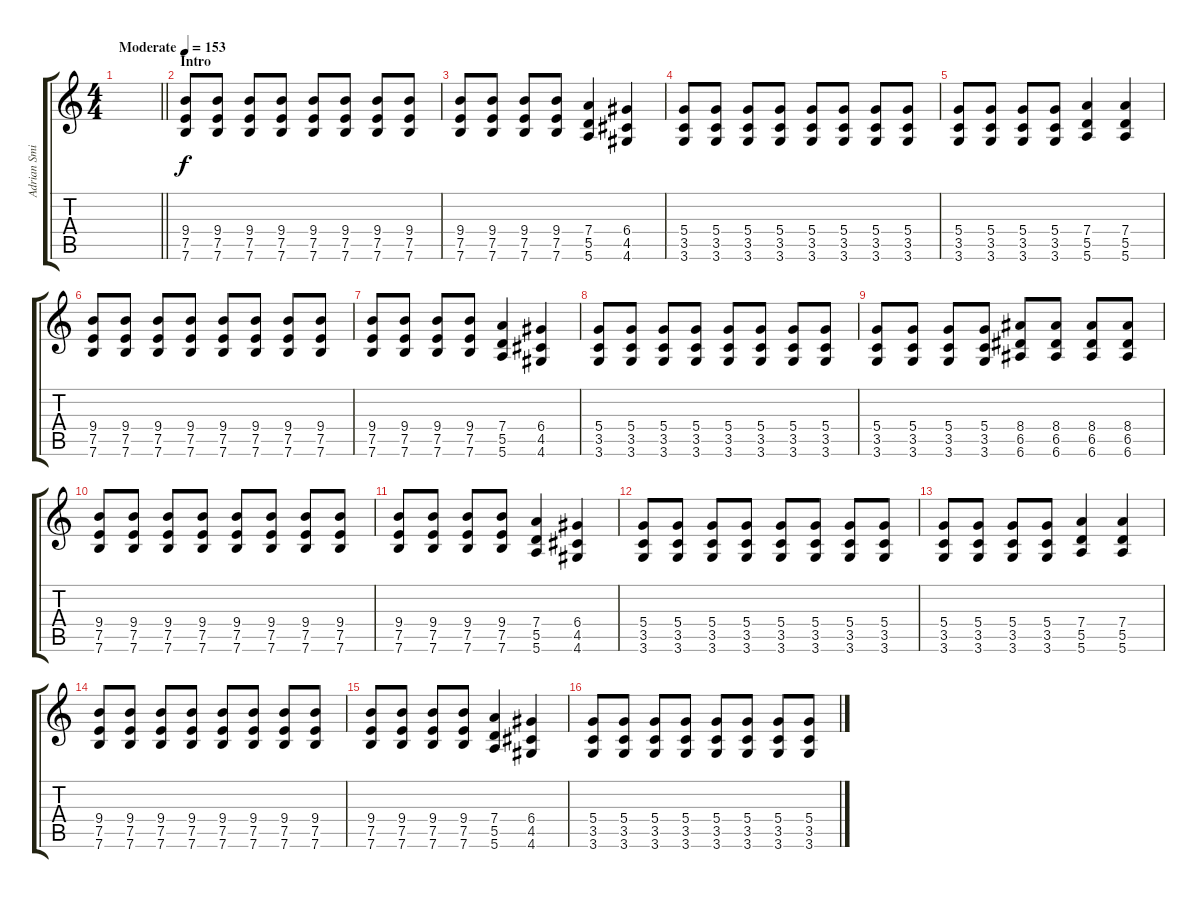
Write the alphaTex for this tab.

\track ("Adrian Smith" "Adrian Smi") {instrument overdrivenguitar}
\staff {score tabs}
\tuning (E4 B3 G3 D3 A2 E2) {hide}
\ts (4 4)
\tempo (153 "Moderate")
\clef g2
\barLineRight lightlight
\ks c
|
\section ("" "Intro")
(9.4 7.5 7.6).8 (9.4 7.5 7.6).8 (9.4 7.5 7.6).8 (9.4 7.5 7.6).8 (9.4 7.5 7.6).8 (9.4 7.5 7.6).8 (9.4 7.5 7.6).8 (9.4 7.5 7.6).8 |
(9.4 7.5 7.6).8 (9.4 7.5 7.6).8 (9.4 7.5 7.6).8 (9.4 7.5 7.6).8 (7.4 5.5 5.6).4 (6.4 4.5 4.6).4 |
(5.4 3.5 3.6).8 (5.4 3.5 3.6).8 (5.4 3.5 3.6).8 (5.4 3.5 3.6).8 (5.4 3.5 3.6).8 (5.4 3.5 3.6).8 (5.4 3.5 3.6).8 (5.4 3.5 3.6).8 |
(5.4 3.5 3.6).8 (5.4 3.5 3.6).8 (5.4 3.5 3.6).8 (5.4 3.5 3.6).8 (7.4 5.5 5.6).4 (7.4 5.5 5.6).4 |
(9.4 7.5 7.6).8 (9.4 7.5 7.6).8 (9.4 7.5 7.6).8 (9.4 7.5 7.6).8 (9.4 7.5 7.6).8 (9.4 7.5 7.6).8 (9.4 7.5 7.6).8 (9.4 7.5 7.6).8 |
(9.4 7.5 7.6).8 (9.4 7.5 7.6).8 (9.4 7.5 7.6).8 (9.4 7.5 7.6).8 (7.4 5.5 5.6).4 (6.4 4.5 4.6).4 |
(5.4 3.5 3.6).8 (5.4 3.5 3.6).8 (5.4 3.5 3.6).8 (5.4 3.5 3.6).8 (5.4 3.5 3.6).8 (5.4 3.5 3.6).8 (5.4 3.5 3.6).8 (5.4 3.5 3.6).8 |
(5.4 3.5 3.6).8 (5.4 3.5 3.6).8 (5.4 3.5 3.6).8 (5.4 3.5 3.6).8 (8.4 6.5 6.6).8 (8.4 6.5 6.6).8 (8.4 6.5 6.6).8 (8.4 6.5 6.6).8 |
(9.4 7.5 7.6).8 (9.4 7.5 7.6).8 (9.4 7.5 7.6).8 (9.4 7.5 7.6).8 (9.4 7.5 7.6).8 (9.4 7.5 7.6).8 (9.4 7.5 7.6).8 (9.4 7.5 7.6).8 |
(9.4 7.5 7.6).8 (9.4 7.5 7.6).8 (9.4 7.5 7.6).8 (9.4 7.5 7.6).8 (7.4 5.5 5.6).4 (6.4 4.5 4.6).4 |
(5.4 3.5 3.6).8 (5.4 3.5 3.6).8 (5.4 3.5 3.6).8 (5.4 3.5 3.6).8 (5.4 3.5 3.6).8 (5.4 3.5 3.6).8 (5.4 3.5 3.6).8 (5.4 3.5 3.6).8 |
(5.4 3.5 3.6).8 (5.4 3.5 3.6).8 (5.4 3.5 3.6).8 (5.4 3.5 3.6).8 (7.4 5.5 5.6).4 (7.4 5.5 5.6).4 |
(9.4 7.5 7.6).8 (9.4 7.5 7.6).8 (9.4 7.5 7.6).8 (9.4 7.5 7.6).8 (9.4 7.5 7.6).8 (9.4 7.5 7.6).8 (9.4 7.5 7.6).8 (9.4 7.5 7.6).8 |
(9.4 7.5 7.6).8 (9.4 7.5 7.6).8 (9.4 7.5 7.6).8 (9.4 7.5 7.6).8 (7.4 5.5 5.6).4 (6.4 4.5 4.6).4 |
(5.4 3.5 3.6).8 (5.4 3.5 3.6).8 (5.4 3.5 3.6).8 (5.4 3.5 3.6).8 (5.4 3.5 3.6).8 (5.4 3.5 3.6).8 (5.4 3.5 3.6).8 (5.4 3.5 3.6).8
